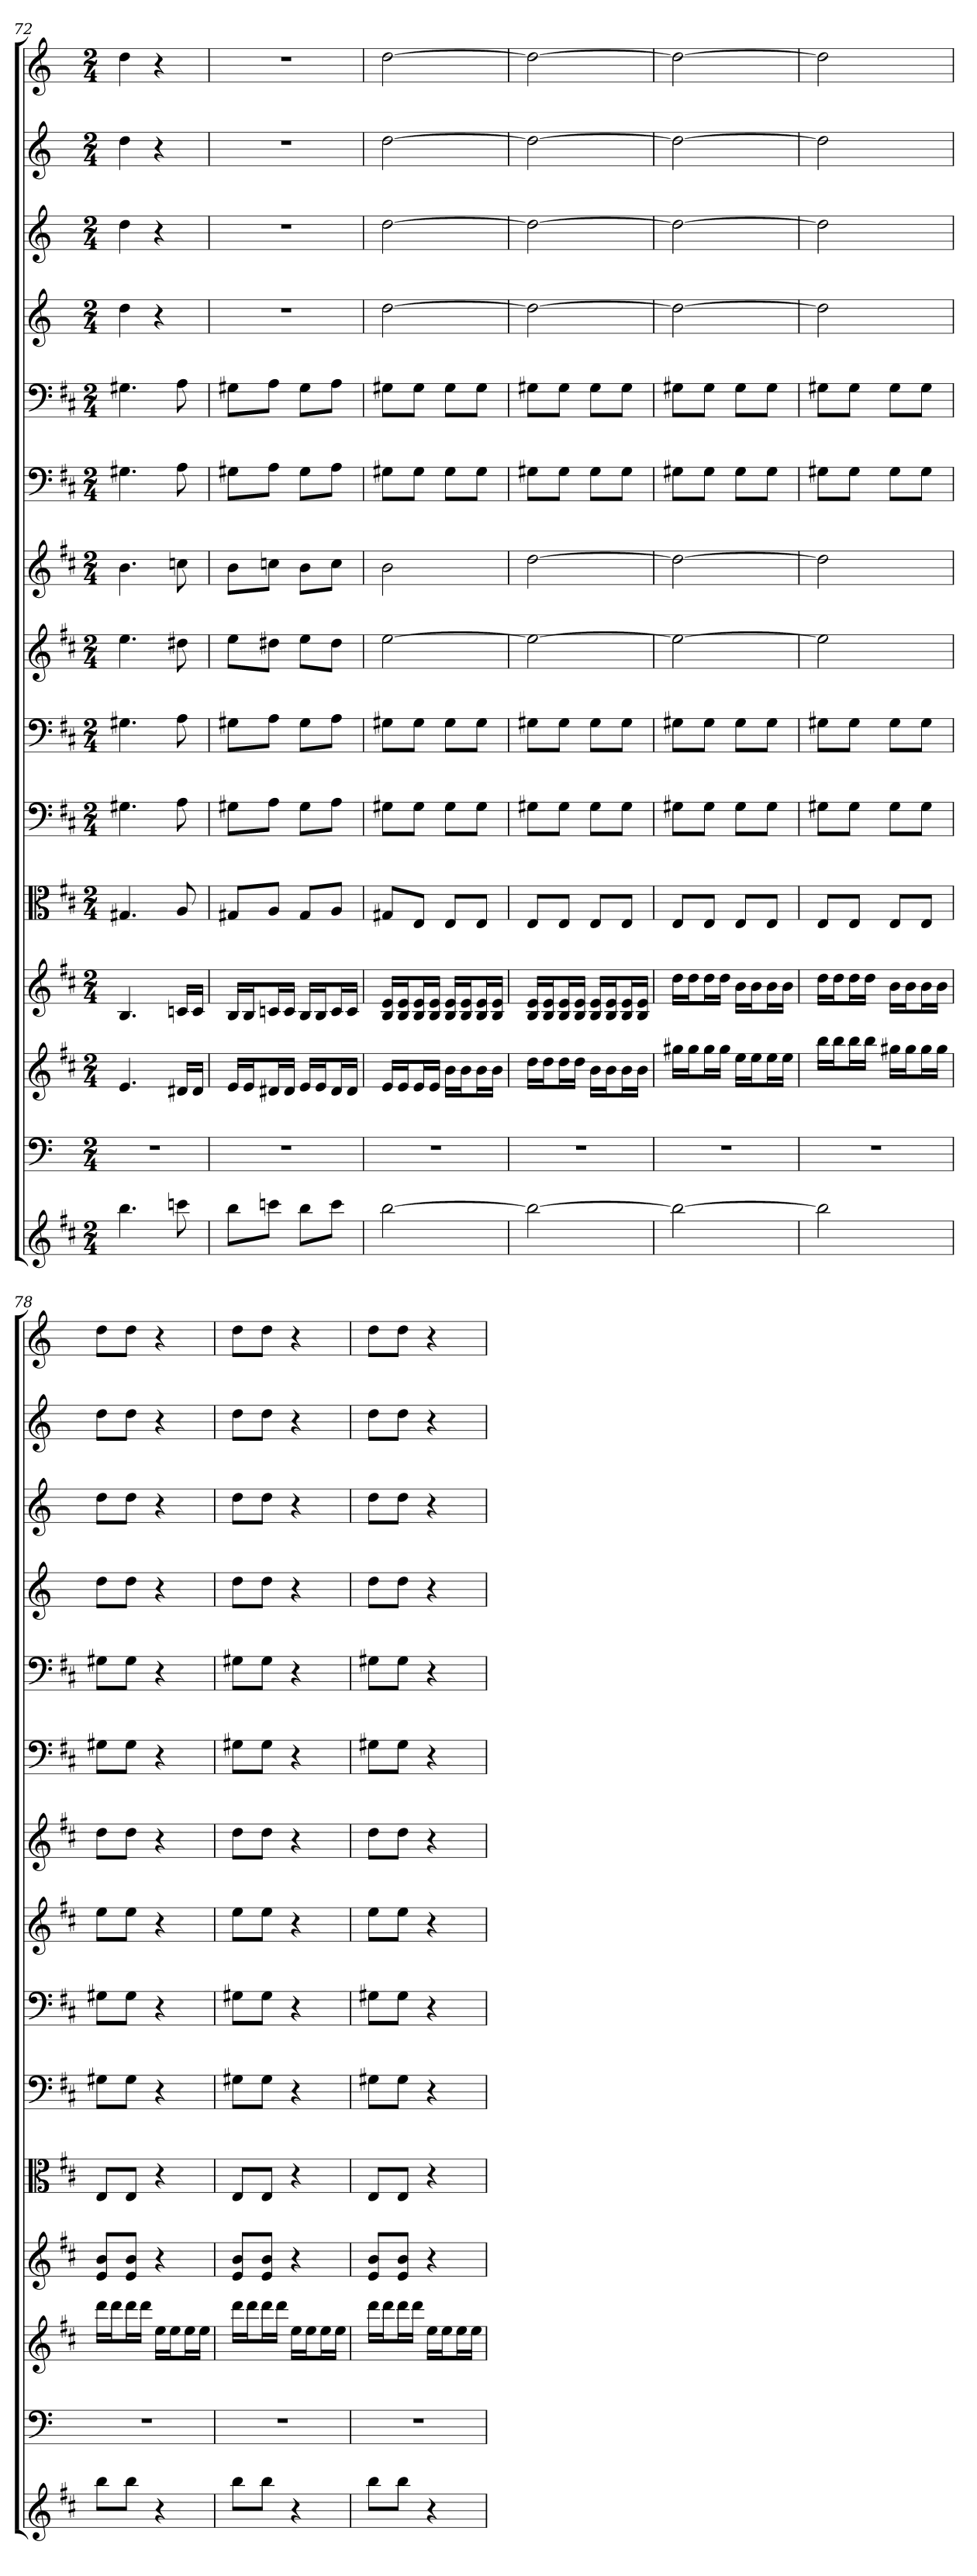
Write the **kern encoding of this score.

**kern	**kern	**kern	**kern	**kern	**kern	**kern	**kern	**kern	**kern	**kern	**kern	**kern	**kern	**kern
*part15	*part14	*part13	*part12	*part11	*part10	*part9	*part8	*part7	*part6	*part5	*part4	*part3	*part2	*part1
*staff15	*staff14	*staff13	*staff12	*staff11	*staff10	*staff9	*staff8	*staff7	*staff6	*staff5	*staff4	*staff3	*staff2	*staff1
*	*clefF4	*	*	*clefC3	*clefF4	*clefF4	*	*	*clefF4	*clefF4	*	*	*	*
*k[f#c#]	*k[]	*k[f#c#]	*k[f#c#]	*k[f#c#]	*k[f#c#]	*k[f#c#]	*k[f#c#]	*k[f#c#]	*k[f#c#]	*k[f#c#]	*k[]	*k[]	*k[]	*k[]
*M2/4	*M2/4	*M2/4	*M2/4	*M2/4	*M2/4	*M2/4	*M2/4	*M2/4	*M2/4	*M2/4	*M2/4	*M2/4	*M2/4	*M2/4
=72	=72	=72	=72	=72	=72	=72	=72	=72	=72	=72	=72	=72	=72	=72
4.bb	2r	4.e	4.B	4.G#X	4.G#X	4.G#X	4.ee	4.b	4.G#X	4.G#X	4dd	4dd	4dd	4dd
.	.	.	.	.	.	.	.	.	.	.	4r	4r	4r	4r
8cccn	.	16d#XLL	16cnLL	8A	8A	8A	8dd#X	8ccn	8A	8A	.	.	.	.
.	.	16d#JJ	16cJJ	.	.	.	.	.	.	.	.	.	.	.
=73	=73	=73	=73	=73	=73	=73	=73	=73	=73	=73	=73	=73	=73	=73
8bbL	2r	16eLL	16BLL	8G#X/L	8G#X\L	8G#X\L	8eeL	8bL	8G#X\L	8G#X\L	2r	2r	2r	2r
.	.	16eJ	16BJ	.	.	.	.	.	.	.	.	.	.	.
8cccnJ	.	16d#XL	16cnL	8A/J	8A\J	8A\J	8dd#XJ	8ccnJ	8A\J	8A\J	.	.	.	.
.	.	16d#JJ	16cJJ	.	.	.	.	.	.	.	.	.	.	.
8bbL	.	16eLL	16BLL	8G#/L	8G#\L	8G#\L	8eeL	8bL	8G#\L	8G#\L	.	.	.	.
.	.	16eJ	16BJ	.	.	.	.	.	.	.	.	.	.	.
8cccJ	.	16d#L	16cL	8A/J	8A\J	8A\J	8dd#J	8ccJ	8A\J	8A\J	.	.	.	.
.	.	16d#JJ	16cJJ	.	.	.	.	.	.	.	.	.	.	.
=74	=74	=74	=74	=74	=74	=74	=74	=74	=74	=74	=74	=74	=74	=74
[2bb	2r	16eLL	16B 16eLL	8G#X/L	8G#X\L	8G#X\L	[2ee	2b	8G#X\L	8G#X\L	[2dd	[2dd	[2dd	[2dd
.	.	16eJ	16B 16eJ	.	.	.	.	.	.	.	.	.	.	.
.	.	16eL	16B 16eL	8E/J	8G#\J	8G#\J	.	.	8G#\J	8G#\J	.	.	.	.
.	.	16eJJ	16B 16eJJ	.	.	.	.	.	.	.	.	.	.	.
.	.	16bLL	16B 16eLL	8E/L	8G#\L	8G#\L	.	.	8G#\L	8G#\L	.	.	.	.
.	.	16bJ	16B 16eJ	.	.	.	.	.	.	.	.	.	.	.
.	.	16bL	16B 16eL	8E/J	8G#\J	8G#\J	.	.	8G#\J	8G#\J	.	.	.	.
.	.	16bJJ	16B 16eJJ	.	.	.	.	.	.	.	.	.	.	.
=75	=75	=75	=75	=75	=75	=75	=75	=75	=75	=75	=75	=75	=75	=75
2bb_	2r	16ddLL	16B 16eLL	8E/L	8G#X\L	8G#X\L	2ee_	[2dd	8G#X\L	8G#X\L	2dd_	2dd_	2dd_	2dd_
.	.	16ddJ	16B 16eJ	.	.	.	.	.	.	.	.	.	.	.
.	.	16ddL	16B 16eL	8E/J	8G#\J	8G#\J	.	.	8G#\J	8G#\J	.	.	.	.
.	.	16ddJJ	16B 16eJJ	.	.	.	.	.	.	.	.	.	.	.
.	.	16bLL	16B 16eLL	8E/L	8G#\L	8G#\L	.	.	8G#\L	8G#\L	.	.	.	.
.	.	16bJ	16B 16eJ	.	.	.	.	.	.	.	.	.	.	.
.	.	16bL	16B 16eL	8E/J	8G#\J	8G#\J	.	.	8G#\J	8G#\J	.	.	.	.
.	.	16bJJ	16B 16eJJ	.	.	.	.	.	.	.	.	.	.	.
=76	=76	=76	=76	=76	=76	=76	=76	=76	=76	=76	=76	=76	=76	=76
2bb_	2r	16gg#XLL	16ddLL	8E/L	8G#X\L	8G#X\L	2ee_	2dd_	8G#X\L	8G#X\L	2dd_	2dd_	2dd_	2dd_
.	.	16gg#J	16ddJ	.	.	.	.	.	.	.	.	.	.	.
.	.	16gg#L	16ddL	8E/J	8G#\J	8G#\J	.	.	8G#\J	8G#\J	.	.	.	.
.	.	16gg#JJ	16ddJJ	.	.	.	.	.	.	.	.	.	.	.
.	.	16eeLL	16bLL	8E/L	8G#\L	8G#\L	.	.	8G#\L	8G#\L	.	.	.	.
.	.	16eeJ	16bJ	.	.	.	.	.	.	.	.	.	.	.
.	.	16eeL	16bL	8E/J	8G#\J	8G#\J	.	.	8G#\J	8G#\J	.	.	.	.
.	.	16eeJJ	16bJJ	.	.	.	.	.	.	.	.	.	.	.
=77	=77	=77	=77	=77	=77	=77	=77	=77	=77	=77	=77	=77	=77	=77
2bb]	2r	16bbLL	16ddLL	8E/L	8G#X\L	8G#X\L	2ee]	2dd]	8G#X\L	8G#X\L	2dd]	2dd]	2dd]	2dd]
.	.	16bbJ	16ddJ	.	.	.	.	.	.	.	.	.	.	.
.	.	16bbL	16ddL	8E/J	8G#\J	8G#\J	.	.	8G#\J	8G#\J	.	.	.	.
.	.	16bbJJ	16ddJJ	.	.	.	.	.	.	.	.	.	.	.
.	.	16gg#XLL	16bLL	8E/L	8G#\L	8G#\L	.	.	8G#\L	8G#\L	.	.	.	.
.	.	16gg#J	16bJ	.	.	.	.	.	.	.	.	.	.	.
.	.	16gg#L	16bL	8E/J	8G#\J	8G#\J	.	.	8G#\J	8G#\J	.	.	.	.
.	.	16gg#JJ	16bJJ	.	.	.	.	.	.	.	.	.	.	.
=78	=78	=78	=78	=78	=78	=78	=78	=78	=78	=78	=78	=78	=78	=78
8bbL	2r	16dddLL	8e 8bL	8E/L	8G#X\L	8G#X\L	8eeL	8ddL	8G#X\L	8G#X\L	8ddL	8ddL	8ddL	8ddL
.	.	16dddJ	.	.	.	.	.	.	.	.	.	.	.	.
8bbJ	.	16dddL	8e 8bJ	8E/J	8G#\J	8G#\J	8eeJ	8ddJ	8G#\J	8G#\J	8ddJ	8ddJ	8ddJ	8ddJ
.	.	16dddJJ	.	.	.	.	.	.	.	.	.	.	.	.
4r	.	16eeLL	4r	4r	4r	4r	4r	4r	4r	4r	4r	4r	4r	4r
.	.	16eeJ	.	.	.	.	.	.	.	.	.	.	.	.
.	.	16eeL	.	.	.	.	.	.	.	.	.	.	.	.
.	.	16eeJJ	.	.	.	.	.	.	.	.	.	.	.	.
=79	=79	=79	=79	=79	=79	=79	=79	=79	=79	=79	=79	=79	=79	=79
8bbL	2r	16dddLL	8e 8bL	8E/L	8G#X\L	8G#X\L	8eeL	8ddL	8G#X\L	8G#X\L	8ddL	8ddL	8ddL	8ddL
.	.	16dddJ	.	.	.	.	.	.	.	.	.	.	.	.
8bbJ	.	16dddL	8e 8bJ	8E/J	8G#\J	8G#\J	8eeJ	8ddJ	8G#\J	8G#\J	8ddJ	8ddJ	8ddJ	8ddJ
.	.	16dddJJ	.	.	.	.	.	.	.	.	.	.	.	.
4r	.	16eeLL	4r	4r	4r	4r	4r	4r	4r	4r	4r	4r	4r	4r
.	.	16eeJ	.	.	.	.	.	.	.	.	.	.	.	.
.	.	16eeL	.	.	.	.	.	.	.	.	.	.	.	.
.	.	16eeJJ	.	.	.	.	.	.	.	.	.	.	.	.
=80	=80	=80	=80	=80	=80	=80	=80	=80	=80	=80	=80	=80	=80	=80
8bbL	2r	16dddLL	8e 8bL	8E/L	8G#X\L	8G#X\L	8eeL	8ddL	8G#X\L	8G#X\L	8ddL	8ddL	8ddL	8ddL
.	.	16dddJ	.	.	.	.	.	.	.	.	.	.	.	.
8bbJ	.	16dddL	8e 8bJ	8E/J	8G#\J	8G#\J	8eeJ	8ddJ	8G#\J	8G#\J	8ddJ	8ddJ	8ddJ	8ddJ
.	.	16dddJJ	.	.	.	.	.	.	.	.	.	.	.	.
4r	.	16eeLL	4r	4r	4r	4r	4r	4r	4r	4r	4r	4r	4r	4r
.	.	16eeJ	.	.	.	.	.	.	.	.	.	.	.	.
.	.	16eeL	.	.	.	.	.	.	.	.	.	.	.	.
.	.	16eeJJ	.	.	.	.	.	.	.	.	.	.	.	.
=	=	=	=	=	=	=	=	=	=	=	=	=	=	=
*-	*-	*-	*-	*-	*-	*-	*-	*-	*-	*-	*-	*-	*-	*-
